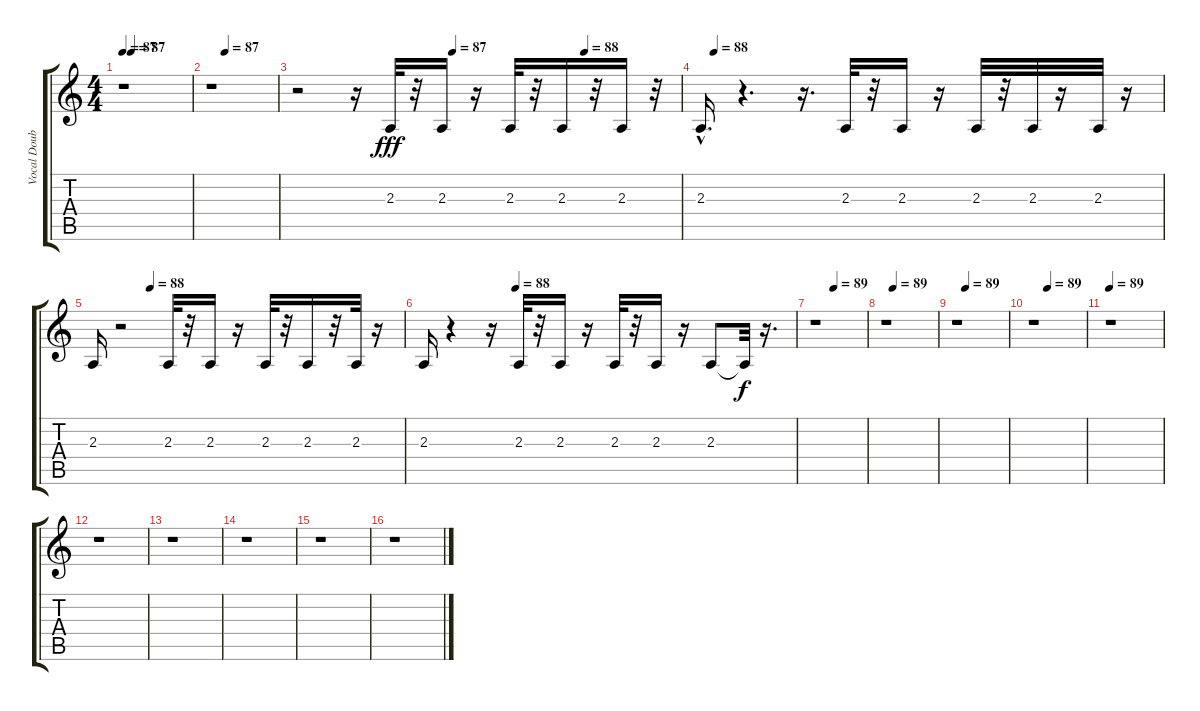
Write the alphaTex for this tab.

\track ("Vocal Doubling/Distortion" "Vocal Doub") {instrument lead5charang}
\staff {score tabs}
\tuning (E4 B3 G3 D3 A2 E2) {hide}
\ts (4 4)
\tempo 87
\tempo (87 0.125)
\clef g2
\ks c
r.1{dy f} |
\tempo (87 0.21875)
r.1 |
\tempo (87 0.40625)
\tempo (88 0.75)
r.2 r.16 2.3.32{dy fff} r.32 2.3.16 r.16 2.3.32 r.32 2.3.16 r.32 2.3.16 r.32 |
\tempo (88 0.03125)
2.3{hac}.16{d} r.4{d} r.16{d} 2.3.32 r.32 2.3.16 r.16 2.3.32 r.32 2.3.32 r.16 2.3.32 r.16 |
\tempo (88 0.1875)
2.3.16 r.2 2.3.32 r.32 2.3.16 r.16 2.3.32 r.32 2.3.16 r.32 2.3.32 r.16 |
\tempo (88 0.25)
2.3.16 r.4 r.16 2.3.32 r.32 2.3.16 r.16 2.3.32 r.32 2.3.16 r.16 2.3.8 2.3{t}.32{dy f} r.16{d} |
\tempo (89 0.375)
r.1 |
\tempo (89 0.15625)
r.1 |
\tempo (89 0.1875)
r.1 |
\tempo (89 0.28125)
r.1 |
\tempo 89
r.1 |
r.1 |
r.1 |
r.1 |
r.1 |
r.1
